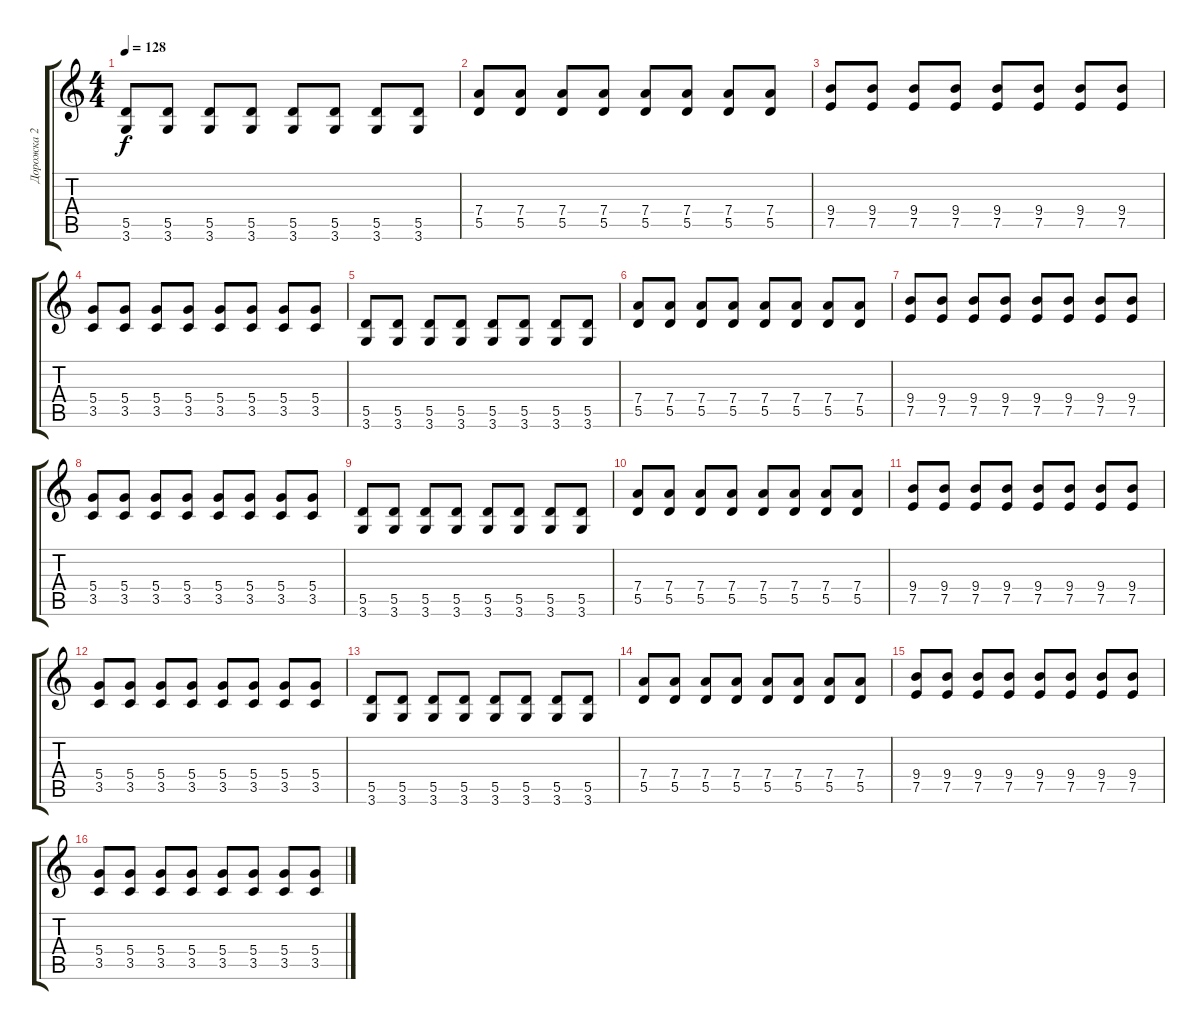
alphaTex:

\track ("Дорожка 2" "Дорожка 2") {instrument overdrivenguitar}
\staff {score tabs}
\tuning (E4 B3 G3 D3 A2 E2) {hide}
\ts (4 4)
\tempo 128
\clef g2
\ks c
(5.5 3.6).8{dy f} (5.5 3.6).8 (5.5 3.6).8 (5.5 3.6).8 (5.5 3.6).8 (5.5 3.6).8 (5.5 3.6).8 (5.5 3.6).8 |
(7.4 5.5).8 (7.4 5.5).8 (7.4 5.5).8 (7.4 5.5).8 (7.4 5.5).8 (7.4 5.5).8 (7.4 5.5).8 (7.4 5.5).8 |
(9.4 7.5).8 (9.4 7.5).8 (9.4 7.5).8 (9.4 7.5).8 (9.4 7.5).8 (9.4 7.5).8 (9.4 7.5).8 (9.4 7.5).8 |
(5.4 3.5).8 (5.4 3.5).8 (5.4 3.5).8 (5.4 3.5).8 (5.4 3.5).8 (5.4 3.5).8 (5.4 3.5).8 (5.4 3.5).8 |
(5.5 3.6).8 (5.5 3.6).8 (5.5 3.6).8 (5.5 3.6).8 (5.5 3.6).8 (5.5 3.6).8 (5.5 3.6).8 (5.5 3.6).8 |
(7.4 5.5).8 (7.4 5.5).8 (7.4 5.5).8 (7.4 5.5).8 (7.4 5.5).8 (7.4 5.5).8 (7.4 5.5).8 (7.4 5.5).8 |
(9.4 7.5).8 (9.4 7.5).8 (9.4 7.5).8 (9.4 7.5).8 (9.4 7.5).8 (9.4 7.5).8 (9.4 7.5).8 (9.4 7.5).8 |
(5.4 3.5).8 (5.4 3.5).8 (5.4 3.5).8 (5.4 3.5).8 (5.4 3.5).8 (5.4 3.5).8 (5.4 3.5).8 (5.4 3.5).8 |
(5.5 3.6).8 (5.5 3.6).8 (5.5 3.6).8 (5.5 3.6).8 (5.5 3.6).8 (5.5 3.6).8 (5.5 3.6).8 (5.5 3.6).8 |
(7.4 5.5).8 (7.4 5.5).8 (7.4 5.5).8 (7.4 5.5).8 (7.4 5.5).8 (7.4 5.5).8 (7.4 5.5).8 (7.4 5.5).8 |
(9.4 7.5).8 (9.4 7.5).8 (9.4 7.5).8 (9.4 7.5).8 (9.4 7.5).8 (9.4 7.5).8 (9.4 7.5).8 (9.4 7.5).8 |
(5.4 3.5).8 (5.4 3.5).8 (5.4 3.5).8 (5.4 3.5).8 (5.4 3.5).8 (5.4 3.5).8 (5.4 3.5).8 (5.4 3.5).8 |
(5.5 3.6).8 (5.5 3.6).8 (5.5 3.6).8 (5.5 3.6).8 (5.5 3.6).8 (5.5 3.6).8 (5.5 3.6).8 (5.5 3.6).8 |
(7.4 5.5).8 (7.4 5.5).8 (7.4 5.5).8 (7.4 5.5).8 (7.4 5.5).8 (7.4 5.5).8 (7.4 5.5).8 (7.4 5.5).8 |
(9.4 7.5).8 (9.4 7.5).8 (9.4 7.5).8 (9.4 7.5).8 (9.4 7.5).8 (9.4 7.5).8 (9.4 7.5).8 (9.4 7.5).8 |
(5.4 3.5).8 (5.4 3.5).8 (5.4 3.5).8 (5.4 3.5).8 (5.4 3.5).8 (5.4 3.5).8 (5.4 3.5).8 (5.4 3.5).8
